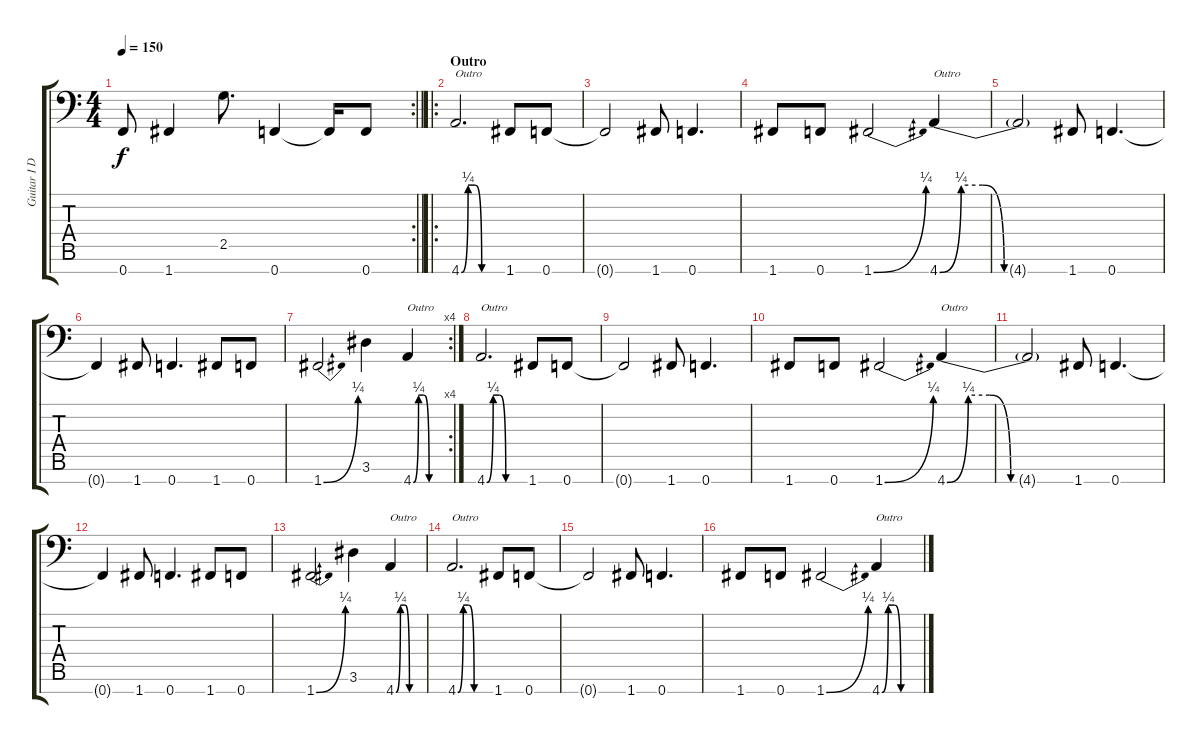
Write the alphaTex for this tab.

\track ("Guitar I DER POOPERNATOR" "Guitar I D") {instrument distortionguitar}
\staff {score tabs}
\tuning (C4 G3 Eb3 Bb2 F2 C2 F1) {hide}
\rc 2
\ts (4 4)
\tempo 150
\clef f4
\barLineRight lightlight
\ks c
0.7.8{dy f} 1.7.4 2.5.8{d} 0.7.4 0.7{t}.16 0.7.8 |
\ro
\section ("" "Outro")
4.7{be (custom 0 0 10 1 20 1 30 0 60 0)}.2{d txt "Outro"} 1.7.8 0.7.8 |
0.7{t}.2 1.7.8 0.7.4{d} |
1.7.8 0.7.8 1.7{be (bend 0 0 60 1)}.2 4.7{be (custom 0 0 10 1 20 1 30 0 60 0)}.4{txt "Outro"} |
4.7{t}.2 1.7.8 0.7.4{d} |
0.7{t}.4 1.7.8 0.7.4{d} 1.7.8 0.7.8 |
\rc 4
1.7{be (bend 0 0 60 1)}.2 3.6.4 4.7{be (custom 0 0 10 1 20 1 30 0 60 0)}.4{txt "Outro"} |
4.7{be (custom 0 0 10 1 20 1 30 0 60 0)}.2{d txt "Outro"} 1.7.8 0.7.8 |
0.7{t}.2 1.7.8 0.7.4{d} |
1.7.8 0.7.8 1.7{be (bend 0 0 60 1)}.2 4.7{be (custom 0 0 10 1 20 1 30 0 60 0)}.4{txt "Outro"} |
4.7{t}.2 1.7.8 0.7.4{d} |
0.7{t}.4 1.7.8 0.7.4{d} 1.7.8 0.7.8 |
1.7{be (bend 0 0 60 1)}.2 3.6.4 4.7{be (custom 0 0 10 1 20 1 30 0 60 0)}.4{txt "Outro"} |
4.7{be (custom 0 0 10 1 20 1 30 0 60 0)}.2{d txt "Outro"} 1.7.8 0.7.8 |
0.7{t}.2 1.7.8 0.7.4{d} |
1.7.8 0.7.8 1.7{be (bend 0 0 60 1)}.2 4.7{be (custom 0 0 10 1 20 1 30 0 60 0)}.4{txt "Outro"}
